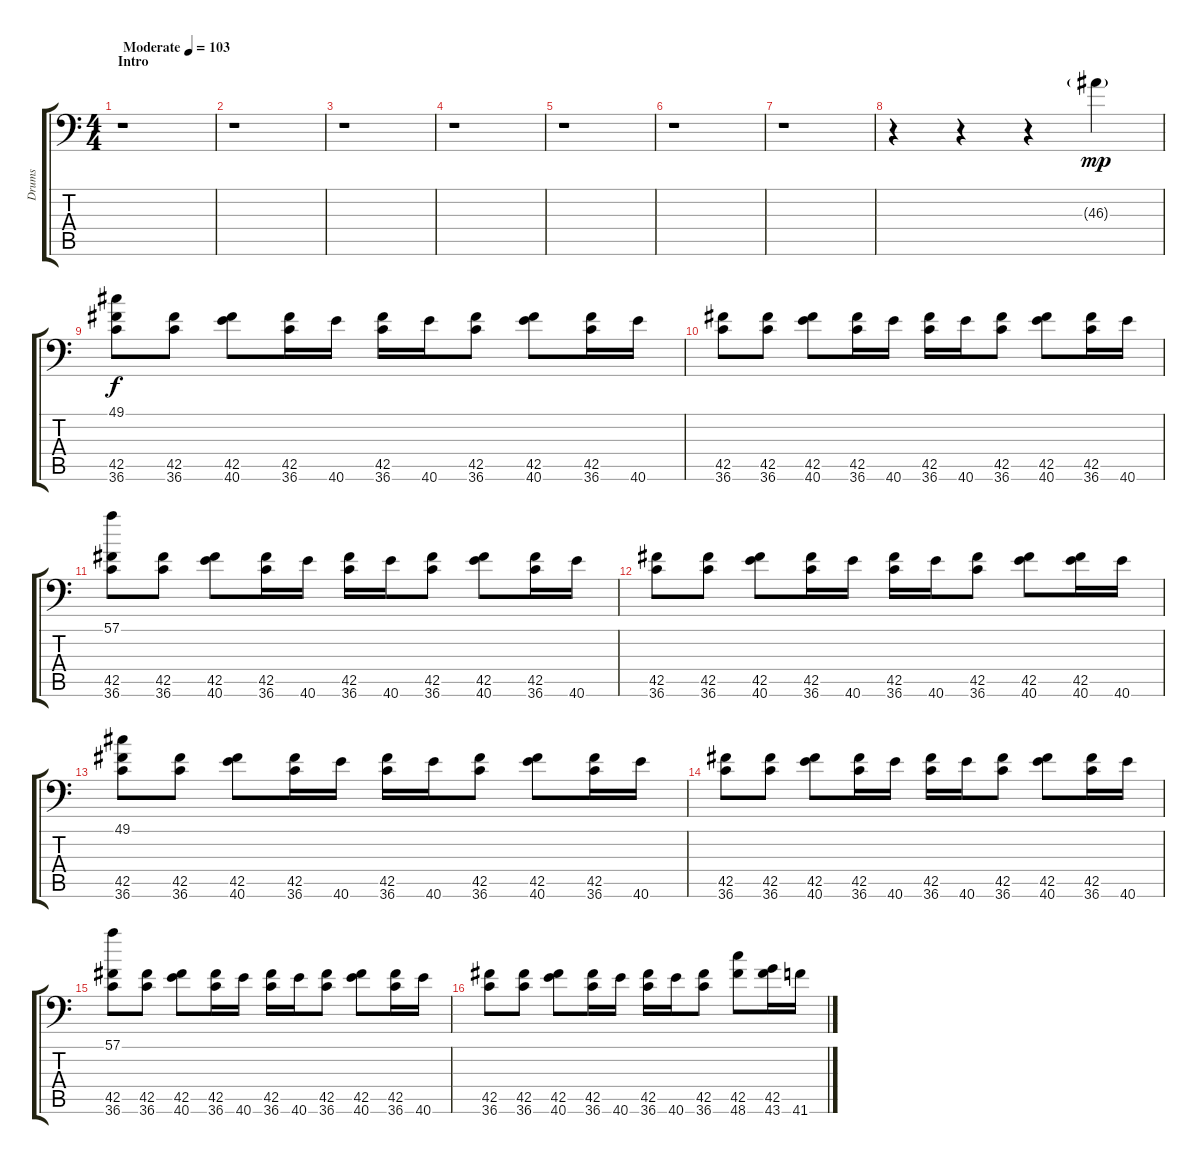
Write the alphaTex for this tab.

\track ("Drums" "Drums") {instrument acousticgrandpiano}
\staff {score tabs}
\tuning (C-1 C-1 C-1 C-1 C-1 C-1) {hide}
\ts (4 4)
\section ("" "Intro")
\tempo (103 "Moderate")
\clef f4
\ks c
r.1{dy mp instrument acousticgrandpiano} |
r.1 |
r.1 |
r.1 |
r.1 |
r.1 |
r.1 |
r.4 r.4 r.4 46.3{g}.4 |
(49.1 42.5 36.6).8{dy f} (42.5 36.6).8 (42.5 40.6).8 (42.5 36.6).16 40.6.16 (42.5 36.6).16 40.6.16 (42.5 36.6).8 (42.5 40.6).8 (42.5 36.6).16 40.6.16 |
(42.5 36.6).8 (42.5 36.6).8 (42.5 40.6).8 (42.5 36.6).16 40.6.16 (42.5 36.6).16 40.6.16 (42.5 36.6).8 (42.5 40.6).8 (42.5 36.6).16 40.6.16 |
(57.1 42.5 36.6).8 (42.5 36.6).8 (42.5 40.6).8 (42.5 36.6).16 40.6.16 (42.5 36.6).16 40.6.16 (42.5 36.6).8 (42.5 40.6).8 (42.5 36.6).16 40.6.16 |
(42.5 36.6).8 (42.5 36.6).8 (42.5 40.6).8 (42.5 36.6).16 40.6.16 (42.5 36.6).16 40.6.16 (42.5 36.6).8 (42.5 40.6).8 (42.5 40.6).16 40.6.16 |
(49.1 42.5 36.6).8 (42.5 36.6).8 (42.5 40.6).8 (42.5 36.6).16 40.6.16 (42.5 36.6).16 40.6.16 (42.5 36.6).8 (42.5 40.6).8 (42.5 36.6).16 40.6.16 |
(42.5 36.6).8 (42.5 36.6).8 (42.5 40.6).8 (42.5 36.6).16 40.6.16 (42.5 36.6).16 40.6.16 (42.5 36.6).8 (42.5 40.6).8 (42.5 36.6).16 40.6.16 |
(57.1 42.5 36.6).8 (42.5 36.6).8 (42.5 40.6).8 (42.5 36.6).16 40.6.16 (42.5 36.6).16 40.6.16 (42.5 36.6).8 (42.5 40.6).8 (42.5 36.6).16 40.6.16 |
(42.5 36.6).8 (42.5 36.6).8 (42.5 40.6).8 (42.5 36.6).16 40.6.16 (42.5 36.6).16 40.6.16 (42.5 36.6).8 (42.5 48.6).8 (42.5 43.6).16 41.6.16
